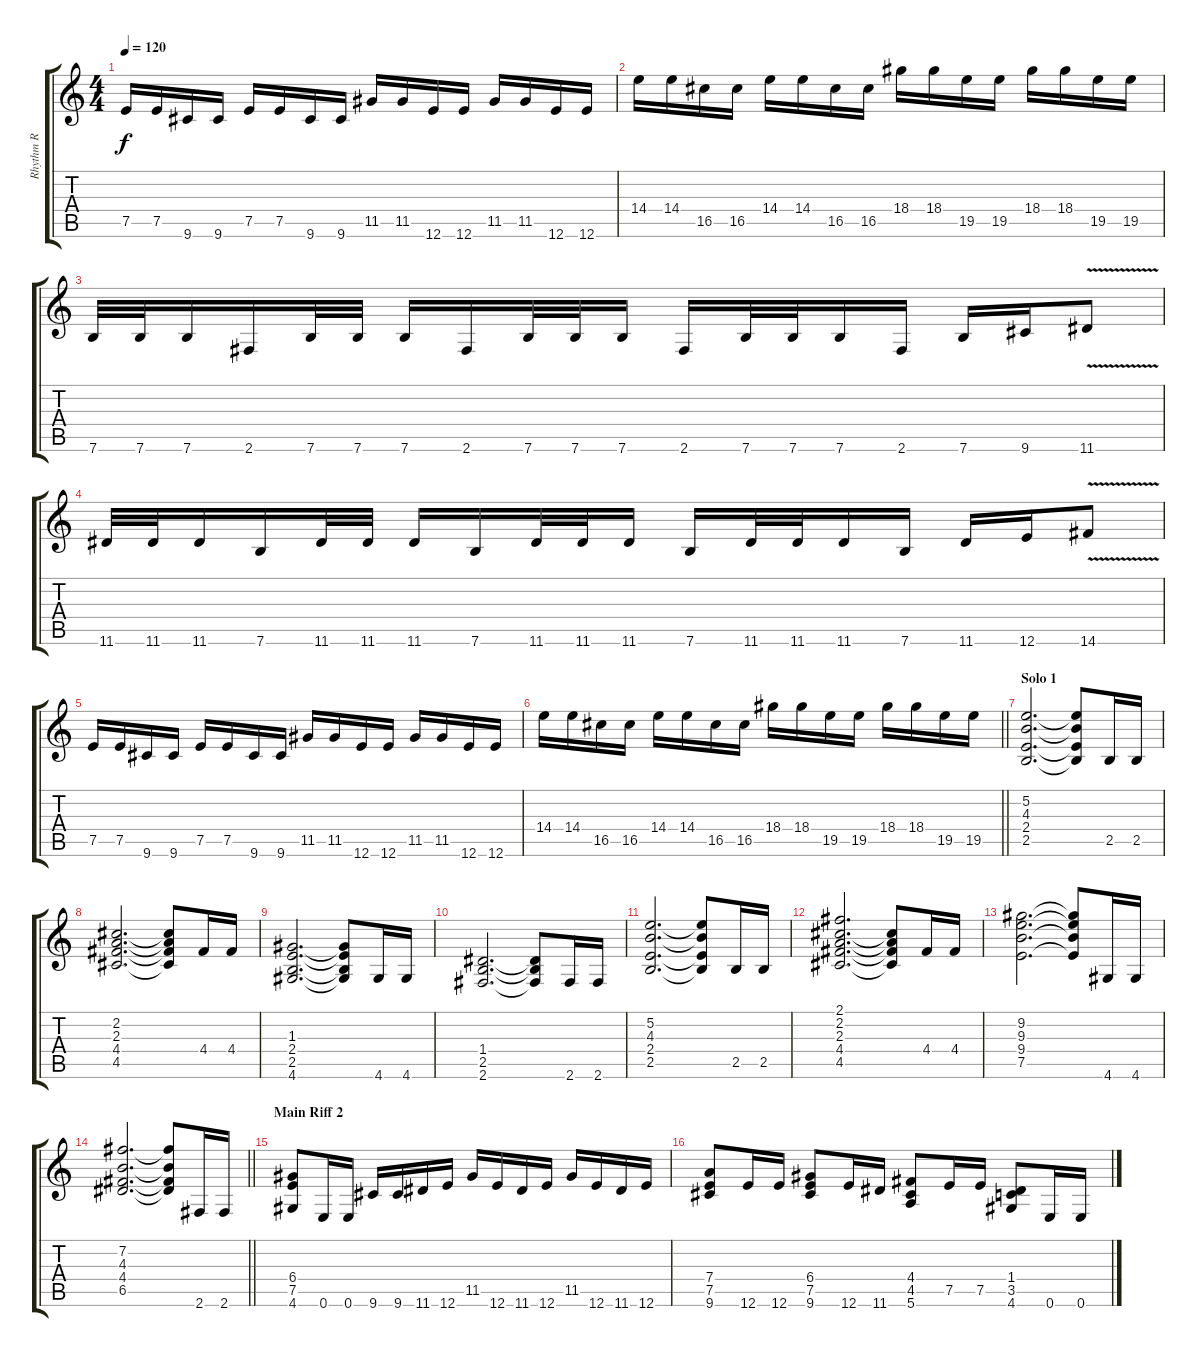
\track ("Rhythm R" "Rhythm R") {instrument distortionguitar}
\staff {score tabs}
\tuning (E4 B3 G3 D3 A2 E2) {hide}
\ts (4 4)
\tempo 120
\clef g2
\ks c
7.5.16{dy f} 7.5.16 9.6.16 9.6.16 7.5.16 7.5.16 9.6.16 9.6.16 11.5.16 11.5.16 12.6.16 12.6.16 11.5.16 11.5.16 12.6.16 12.6.16 |
14.4.16 14.4.16 16.5.16 16.5.16 14.4.16 14.4.16 16.5.16 16.5.16 18.4.16 18.4.16 19.5.16 19.5.16 18.4.16 18.4.16 19.5.16 19.5.16 |
7.6.32 7.6.32 7.6.16 2.6.16 7.6.32 7.6.32 7.6.16 2.6.16 7.6.32 7.6.32 7.6.16 2.6.16 7.6.32 7.6.32 7.6.16 2.6.16 7.6.16 9.6.16 11.6{v}.8 |
11.6.32 11.6.32 11.6.16 7.6.16 11.6.32 11.6.32 11.6.16 7.6.16 11.6.32 11.6.32 11.6.16 7.6.16 11.6.32 11.6.32 11.6.16 7.6.16 11.6.16 12.6.16 14.6{v}.8 |
7.5.16 7.5.16 9.6.16 9.6.16 7.5.16 7.5.16 9.6.16 9.6.16 11.5.16 11.5.16 12.6.16 12.6.16 11.5.16 11.5.16 12.6.16 12.6.16 |
\barLineRight lightlight
14.4.16 14.4.16 16.5.16 16.5.16 14.4.16 14.4.16 16.5.16 16.5.16 18.4.16 18.4.16 19.5.16 19.5.16 18.4.16 18.4.16 19.5.16 19.5.16 |
\section ("" "Solo 1")
(5.2 4.3 2.4 2.5).2{d volume 10} (5.2{t} 4.3{t} 2.4{t} 2.5{t}).8 2.5.16 2.5.16 |
(2.2 2.3 4.4 4.5).2{d} (2.2{t} 2.3{t} 4.4{t} 4.5{t}).8 4.4.16 4.4.16 |
(1.3 2.4 2.5 4.6).2{d} (1.3{t} 2.4{t} 2.5{t} 4.6{t}).8 4.6.16 4.6.16 |
(1.4 2.5 2.6).2{d} (1.4{t} 2.5{t} 2.6{t}).8 2.6.16 2.6.16 |
(5.2 4.3 2.4 2.5).2{d} (5.2{t} 4.3{t} 2.4{t} 2.5{t}).8 2.5.16 2.5.16 |
(2.1 2.2 2.3 4.4 4.5).2{d} (2.2{t} 2.3{t} 4.4{t} 4.5{t}).8 4.4.16 4.4.16 |
(9.2 9.3 9.4 7.5).2{d} (9.2{t} 9.3{t} 9.4{t} 7.5{t}).8 4.6.16 4.6.16 |
\barLineRight lightlight
(7.2 4.3 4.4 6.5).2{d} (7.2{t} 4.3{t} 4.4{t} 6.5{t}).8 2.6.16 2.6.16 |
\section ("" "Main Riff 2")
(6.4 7.5 4.6).8{volume 16} 0.6.16 0.6.16 9.6.16 9.6.16 11.6.16 12.6.16 11.5.16 12.6.16 11.6.16 12.6.16 11.5.16 12.6.16 11.6.16 12.6.16 |
(7.4 7.5 9.6).8 12.6.16 12.6.16 (6.4 7.5 9.6).8 12.6.16 11.6.16 (4.4 4.5 5.6).8 7.5.16 7.5.16 (1.4 3.5 4.6).8 0.6.16 0.6.16
